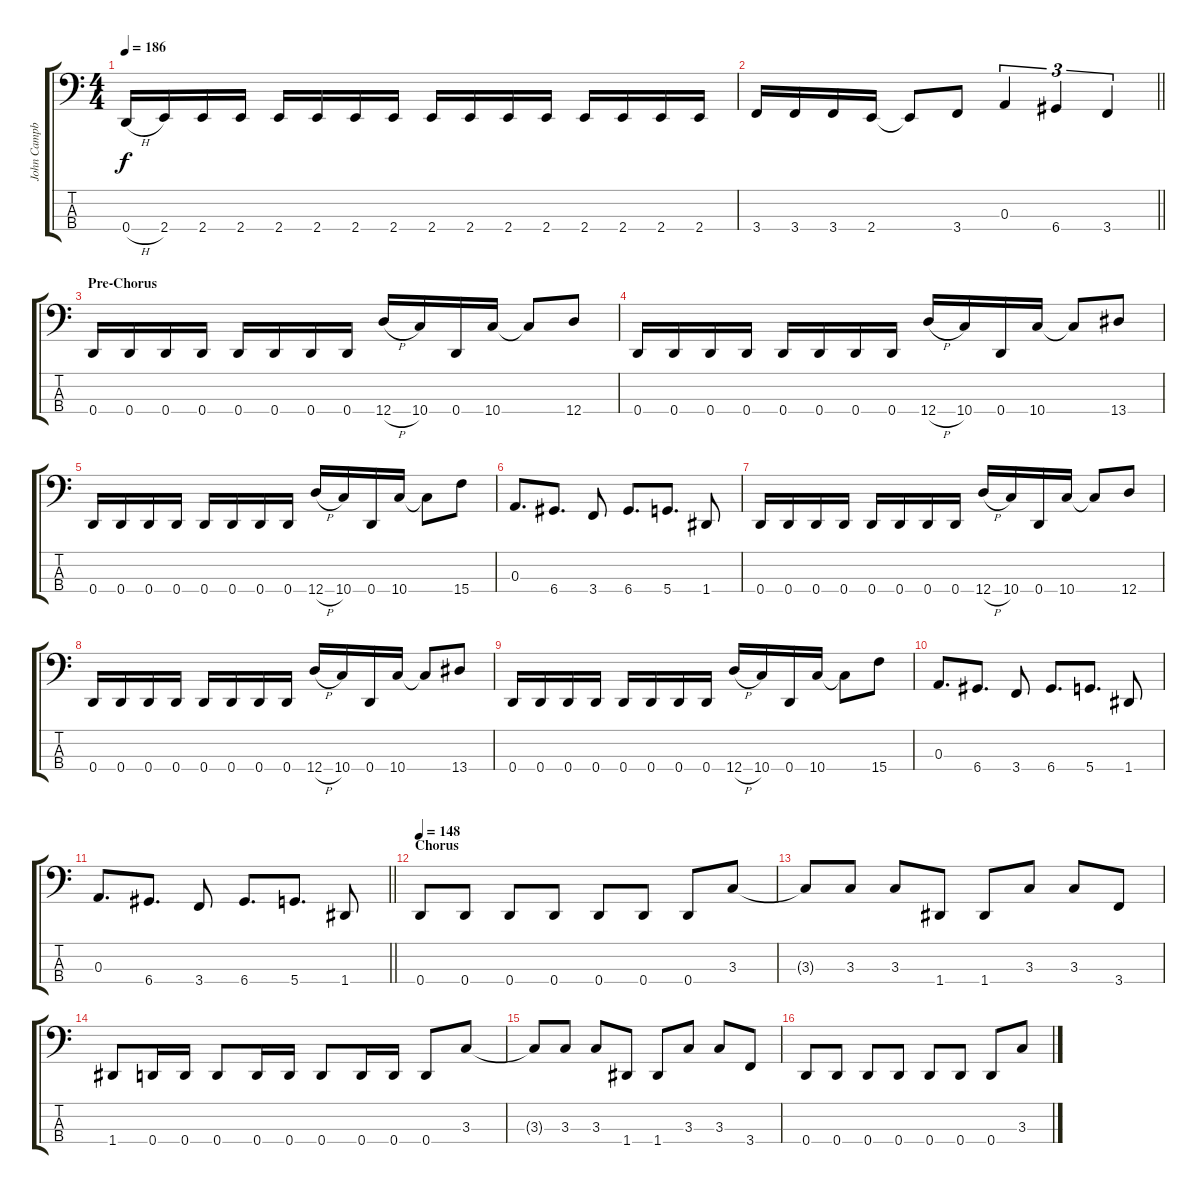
\track ("John Campbell (Bass)" "John Campb") {instrument electricbasspick}
\staff {score tabs}
\tuning (G2 D2 A1 D1) {hide}
\ts (4 4)
\tempo 186
\clef f4
\ks c
0.4{h}.16{dy f} 2.4.16 2.4.16 2.4.16 2.4.16 2.4.16 2.4.16 2.4.16 2.4.16 2.4.16 2.4.16 2.4.16 2.4.16 2.4.16 2.4.16 2.4.16 |
\barLineRight lightlight
3.4.16 3.4.16 3.4.16 2.4.16 2.4{t}.8 3.4.8 0.3.4{tu (3 2)} 6.4.4{tu (3 2)} 3.4.4{tu (3 2)} |
\section ("" "Pre-Chorus")
0.4.16 0.4.16 0.4.16 0.4.16 0.4.16 0.4.16 0.4.16 0.4.16 12.4{h}.16 10.4.16 0.4.16 10.4.16 10.4{t}.8 12.4.8 |
0.4.16 0.4.16 0.4.16 0.4.16 0.4.16 0.4.16 0.4.16 0.4.16 12.4{h}.16 10.4.16 0.4.16 10.4.16 10.4{t}.8 13.4.8 |
0.4.16 0.4.16 0.4.16 0.4.16 0.4.16 0.4.16 0.4.16 0.4.16 12.4{h}.16 10.4.16 0.4.16 10.4.16 10.4{t}.8 15.4.8 |
0.3.8{d} 6.4.8{d} 3.4.8 6.4.8{d} 5.4.8{d} 1.4.8 |
0.4.16 0.4.16 0.4.16 0.4.16 0.4.16 0.4.16 0.4.16 0.4.16 12.4{h}.16 10.4.16 0.4.16 10.4.16 10.4{t}.8 12.4.8 |
0.4.16 0.4.16 0.4.16 0.4.16 0.4.16 0.4.16 0.4.16 0.4.16 12.4{h}.16 10.4.16 0.4.16 10.4.16 10.4{t}.8 13.4.8 |
0.4.16 0.4.16 0.4.16 0.4.16 0.4.16 0.4.16 0.4.16 0.4.16 12.4{h}.16 10.4.16 0.4.16 10.4.16 10.4{t}.8 15.4.8 |
0.3.8{d} 6.4.8{d} 3.4.8 6.4.8{d} 5.4.8{d} 1.4.8 |
\barLineRight lightlight
0.3.8{d} 6.4.8{d} 3.4.8 6.4.8{d} 5.4.8{d} 1.4.8 |
\section ("" "Chorus")
\tempo 148
0.4.8 0.4.8 0.4.8 0.4.8 0.4.8 0.4.8 0.4.8 3.3.8 |
3.3{t}.8 3.3.8 3.3.8 1.4.8 1.4.8 3.3.8 3.3.8 3.4.8 |
1.4.8 0.4.16 0.4.16 0.4.8 0.4.16 0.4.16 0.4.8 0.4.16 0.4.16 0.4.8 3.3.8 |
3.3{t}.8 3.3.8 3.3.8 1.4.8 1.4.8 3.3.8 3.3.8 3.4.8 |
0.4.8 0.4.8 0.4.8 0.4.8 0.4.8 0.4.8 0.4.8 3.3.8
